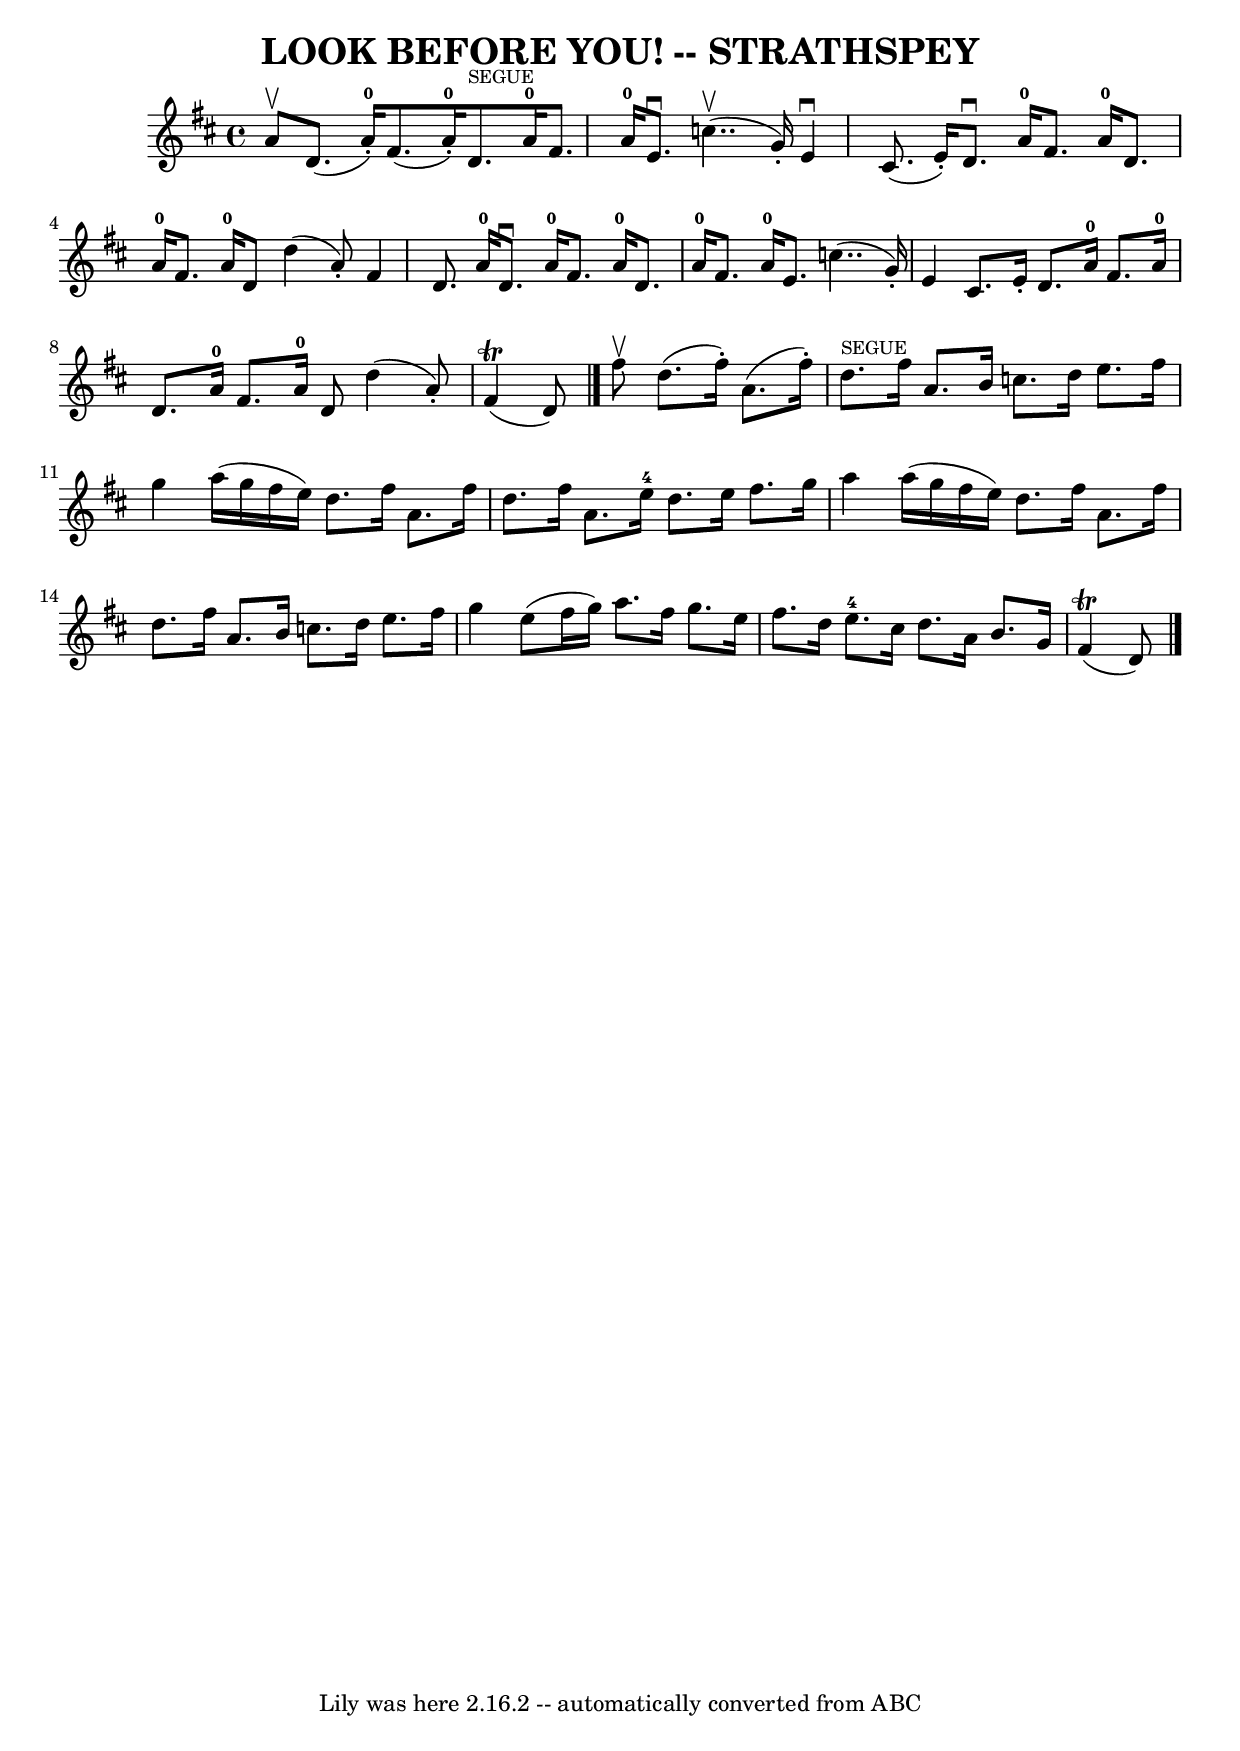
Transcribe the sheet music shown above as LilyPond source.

\version "2.16.2"
\include "Mammoth.ily"
\header {
  %% book = "Ryan's Mammoth Collection of Fiddle Tunes"
  crossRefNumber = "1"
  footnotes = ""
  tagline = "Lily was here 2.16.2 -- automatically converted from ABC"
  title = "LOOK BEFORE YOU! -- STRATHSPEY"

}
voicedefault =  {


  \override Staff.TimeSignature #'style = #'C
  \time 4/4 % %slurgraces 1
  
  \key d \major
  a'8^\upbow   |
  d'8. (a'16-0-.) fis'8. (
  a'16-0-.) d'8.^\segue a'16-0 fis'8. a'16-0   |
  
  e'8.^\downbow c''4.. (^\upbow g'16 -.) e'4^\downbow cis'8. (
  e'16 -.)   |
  d'8.^\downbow a'16-0 fis'8. a'16-0   
  d'8. a'16-0 fis'8. a'16-0   |
  d'8 d''4 (a'8 -.)  
  fis'4 d'8. a'16-0   |
  d'8.^\downbow a'16-0 fis'8.  
  a'16-0 d'8. a'16-0 fis'8. a'16-0   |
  e'8.    
  c''4.. (g'16 -.) e'4 cis'8. e'16 -.   |
  d'8. a'16 -0 fis'8. a'16-0 d'8. a'16-0 fis'8. a'16-0   |
  
  d'8 d''4 (a'8 -.) fis'4 (^\trill d'8)   \bar "|." fis''8^\upbow   |
  d''8. (fis''16 -.) a'8. (fis''16 -.)     
  d''8.^\segue fis''16 a'8. b'16    |
  c''8. d''16 e''8.  
  fis''16 g''4 a''16 (g''16 fis''16 e''16)   |
  
  d''8. fis''16 a'8. fis''16 d''8. fis''16 a'8. e''16-4   
  |
  d''8. e''16 fis''8. g''16 a''4 a''16 (g''16    
  fis''16 e''16)   |
  d''8. fis''16 a'8. fis''16    
  d''8. fis''16 a'8. b'16    |
  c''8. d''16 e''8.    
  fis''16 g''4 e''8 (fis''16 g''16)   |
  a''8.    
  fis''16 g''8. e''16 fis''8. d''16 e''8.-4 cis''16    
  |
  d''8. a'16 b'8. g'16 fis'4 (^\trill d'8)   
  \bar "|."   

}

\score{
  <<

    \context Staff="default"
    {
      \voicedefault 
      
    }

  >>
  \layout {
    
  }
  \midi {
  }

}
